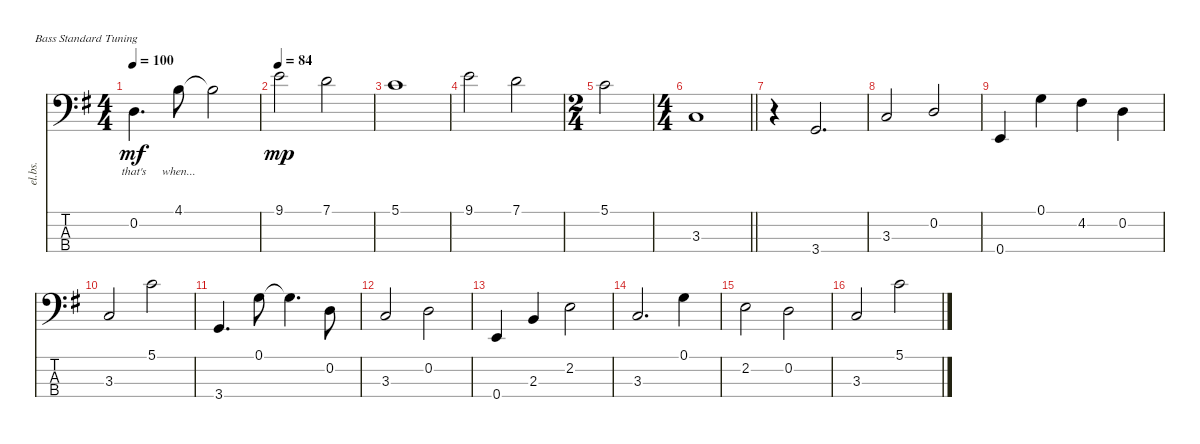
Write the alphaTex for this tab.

\defaultSystemsLayout 4
\bracketExtendMode nobrackets
\track ("Electric Bass" "el.bs.") {defaultSystemsLayout 6 multiBarRest instrument electricbassfinger}
\staff {score tabs}
\tuning (G2 D2 A1 E1)
\ts (4 4)
\tempo 100
\clef f4
\ks g
0.2{acc forcenatural}.4{d lyrics (0 "that's") lyrics (1 "") lyrics (2 "") lyrics (3 "") lyrics (4 "") dy mf beam Down} 4.1{acc forcenatural}.8{lyrics (0 "when...") lyrics (1 "") lyrics (2 "") lyrics (3 "") lyrics (4 "") beam Down} 4.1{t acc forcenatural}.2{beam Down} |
\tempo 84
9.1{acc forcenatural}.2{dy mp beam Down} 7.1{acc forcenatural}.2{beam Down} |
5.1{acc forcenatural}.1{beam Down} |
9.1{acc forcenatural}.2{beam Down} 7.1{acc forcenatural}.2{beam Down} |
\ts (2 4)
\beaming (8 2 2)
5.1{acc forcenatural}.2{beam Down} |
\ts (4 4)
\beaming (8 2 2 2 2)
\barLineRight lightlight
3.3{acc forcenatural}.1{beam Up} |
r.4{beam Down} 3.4{acc forcenatural}.2{d beam Up} |
3.3{acc forcenatural}.2{beam Up} 0.2{acc forcenatural}.2{beam Up} |
0.4{acc forcenatural}.4{beam Up} 0.1{acc forcenatural}.4{beam Down} 4.2{acc #}.4{beam Down} 0.2{acc forcenatural}.4{beam Down} |
3.3{acc forcenatural}.2{beam Up} 5.1{acc forcenatural}.2{beam Down} |
3.4{acc forcenatural}.4{d beam Up} 0.1{acc forcenatural}.8{beam Down} 0.1{t acc forcenatural}.4{d beam Down} 0.2{acc forcenatural}.8{beam Down} |
3.3{acc forcenatural}.2{beam Up} 0.2{acc forcenatural}.2{beam Down} |
0.4{acc forcenatural}.4{beam Up} 2.3{acc forcenatural}.4{beam Up} 2.2{acc forcenatural}.2{beam Down} |
3.3{acc forcenatural}.2{d beam Up} 0.1{acc forcenatural}.4{beam Down} |
2.2{acc forcenatural}.2{beam Down} 0.2{acc forcenatural}.2{beam Down} |
3.3{acc forcenatural}.2{beam Up} 5.1{acc forcenatural}.2{beam Down}
